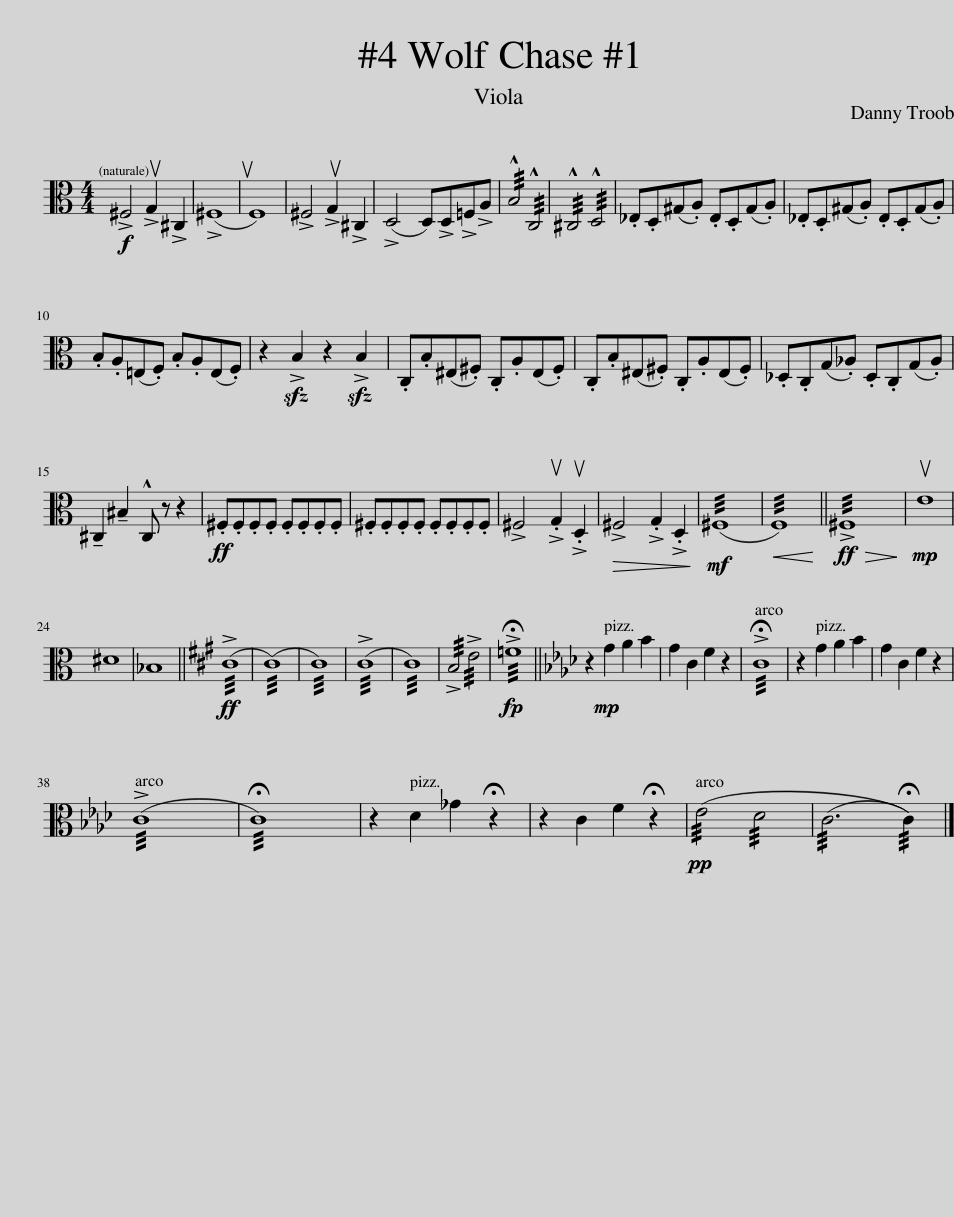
X:1
L:1/8
M:4/4
I:linebreak $
K:C
V:1 alto
V:1
!f! !>!^F,4 !>!uG,2 !>!^C,2 | (!>!^F,8 | uF,8) | !>!^F,4 !>!uG,2 !>!^C,2 | (!>!D,4 D,)!>!D,!>!=F,!>!A, | %5
 !///!!^!B,4 !///!!^!C,4 | !///!!^!^C,4 !///!!^!D,4 | ._E,.D,(^G,.A,) .E,.D,(G,.A,) | ._E,.D,(^G,.A,) .E,.D,(G,.A,) |$ .B,.A,(=E,.F,) .B,.A,(E,.F,) | %10
 z2!sfz! !>!B,2 z2!sfz! !>!B,2 | .C,.B,(^E,.^F,) .C,.A,(E,.F,) | .C,.B,(^E,.^F,) .C,.A,(E,.F,) | ._D,.C,(G,._A,) .D,.C,(G,.A,) |$ !tenuto!^C,2 !tenuto!^B,2 !^!C, z z2 | %15
!ff! .^F,.F,.F,.F, .F,.F,.F,.F, | .^F,.F,.F,.F, .F,.F,.F,.F, | !>!^F,4 !>!.uG,2 !>!.uD,2 |!>(! !>!^F,4 !>!.G,2 !>!.D,2!>)! |!mf! (!///!^F,8 | %20
!<(! !///!F,8)!<)! ||!ff!!>(! !///!!>!^F,8!>)! |!mp! uE8 |$ ^D8 | _B,8 || %25
[K:A]!ff! (!///!!>!C8 | (!///!C8) | !///!C8) | (!///!!>!C8 | !///!C8) | %30
 !///!!>!B,4 !///!!>!E4 | !///!!>!!fermata!=F8 ||[K:Ab] z2!mp! G2 A2 B2 | G2 C2 F2 z2 | !///!!>!!fermata!C8 | %35
 z2 G2 A2 B2 | G2 C2 F2 z2 |$ (!///!!>!C8 | !///!!fermata!C8) | z2 D2 _G2 !fermata!z2 | %40
 z2 C2 F2 !fermata!z2 |!pp! (!///!E4 !///!D4 | (!///!C6 !///!!fermata!C2)) |] %43
